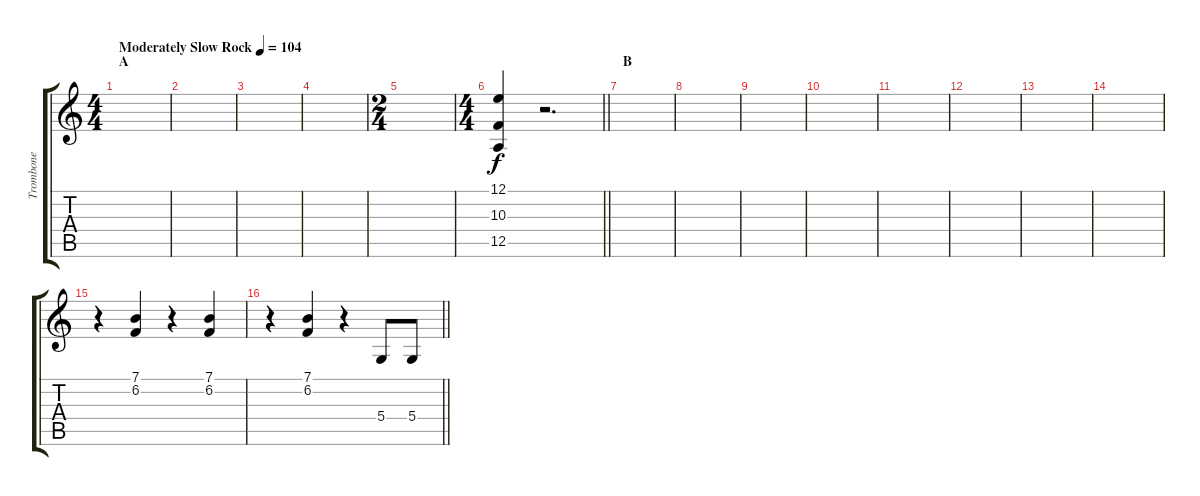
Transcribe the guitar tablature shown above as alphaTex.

\track ("Trombone" "Trombone") {instrument trombone}
\staff {score tabs}
\tuning (E4 B3 G3 D3 A2 E2) {hide}
\ts (4 4)
\section ("" "A")
\tempo (104 "Moderately Slow Rock")
\clef g2
\ks c
|
|
|
|
\ts (2 4)
|
\ts (4 4)
\barLineRight lightlight
(12.1 10.3 12.5).4 r.2{d} |
\section ("" "B")
|
|
|
|
|
|
|
|
r.4 (7.1 6.2).4 r.4 (7.1 6.2).4 |
\barLineRight lightlight
r.4 (7.1 6.2).4 r.4 5.4.8 5.4.8
